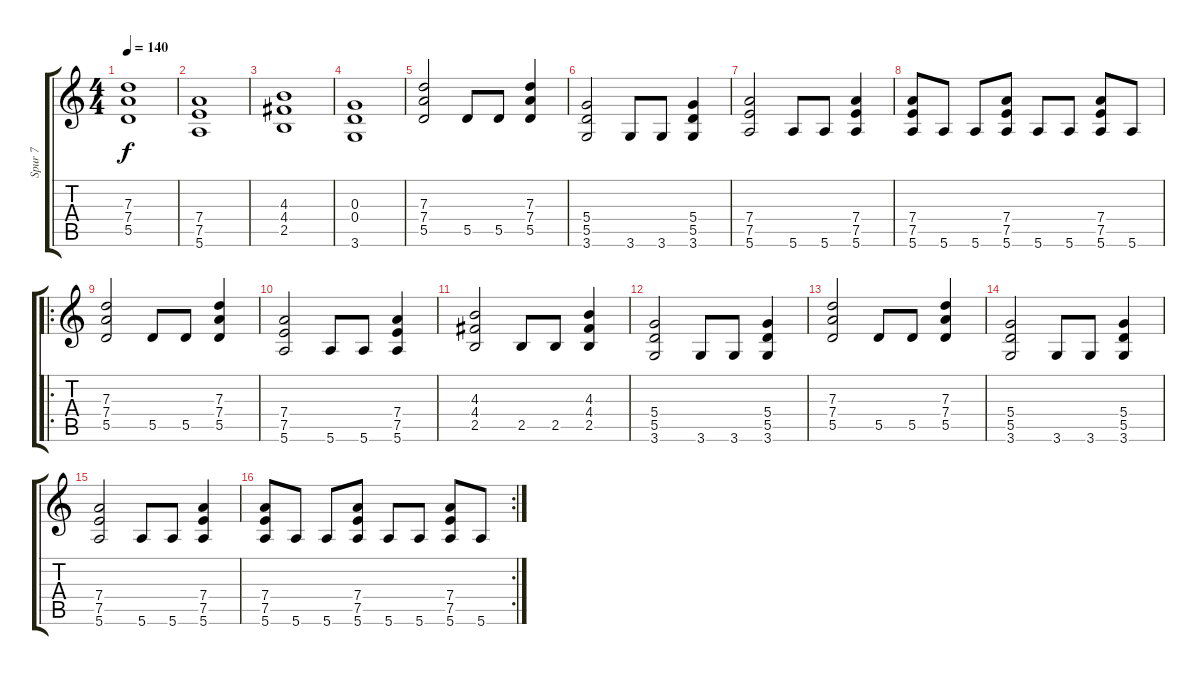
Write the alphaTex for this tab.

\track ("Spur 7" "Spur 7") {instrument overdrivenguitar}
\staff {score tabs}
\tuning (E4 B3 G3 D3 A2 E2) {hide}
\ts (4 4)
\tempo 140
\clef g2
\ks c
(7.3 7.4 5.5).1{dy f} |
(7.4 7.5 5.6).1 |
(4.3 4.4 2.5).1 |
(0.3 0.4 3.6).1 |
(7.3 7.4 5.5).2 5.5.8 5.5.8 (7.3 7.4 5.5).4 |
(5.4 5.5 3.6).2 3.6.8 3.6.8 (5.4 5.5 3.6).4 |
(7.4 7.5 5.6).2 5.6.8 5.6.8 (7.4 7.5 5.6).4 |
(7.4 7.5 5.6).8 5.6.8 5.6.8 (7.4 7.5 5.6).8 5.6.8 5.6.8 (7.4 7.5 5.6).8 5.6.8 |
\ro
(7.3 7.4 5.5).2 5.5.8 5.5.8 (7.3 7.4 5.5).4 |
(7.4 7.5 5.6).2 5.6.8 5.6.8 (7.4 7.5 5.6).4 |
(4.3 4.4 2.5).2 2.5.8 2.5.8 (4.3 4.4 2.5).4 |
(5.4 5.5 3.6).2 3.6.8 3.6.8 (5.4 5.5 3.6).4 |
(7.3 7.4 5.5).2 5.5.8 5.5.8 (7.3 7.4 5.5).4 |
(5.4 5.5 3.6).2 3.6.8 3.6.8 (5.4 5.5 3.6).4 |
(7.4 7.5 5.6).2 5.6.8 5.6.8 (7.4 7.5 5.6).4 |
\rc 2
(7.4 7.5 5.6).8 5.6.8 5.6.8 (7.4 7.5 5.6).8 5.6.8 5.6.8 (7.4 7.5 5.6).8 5.6.8
